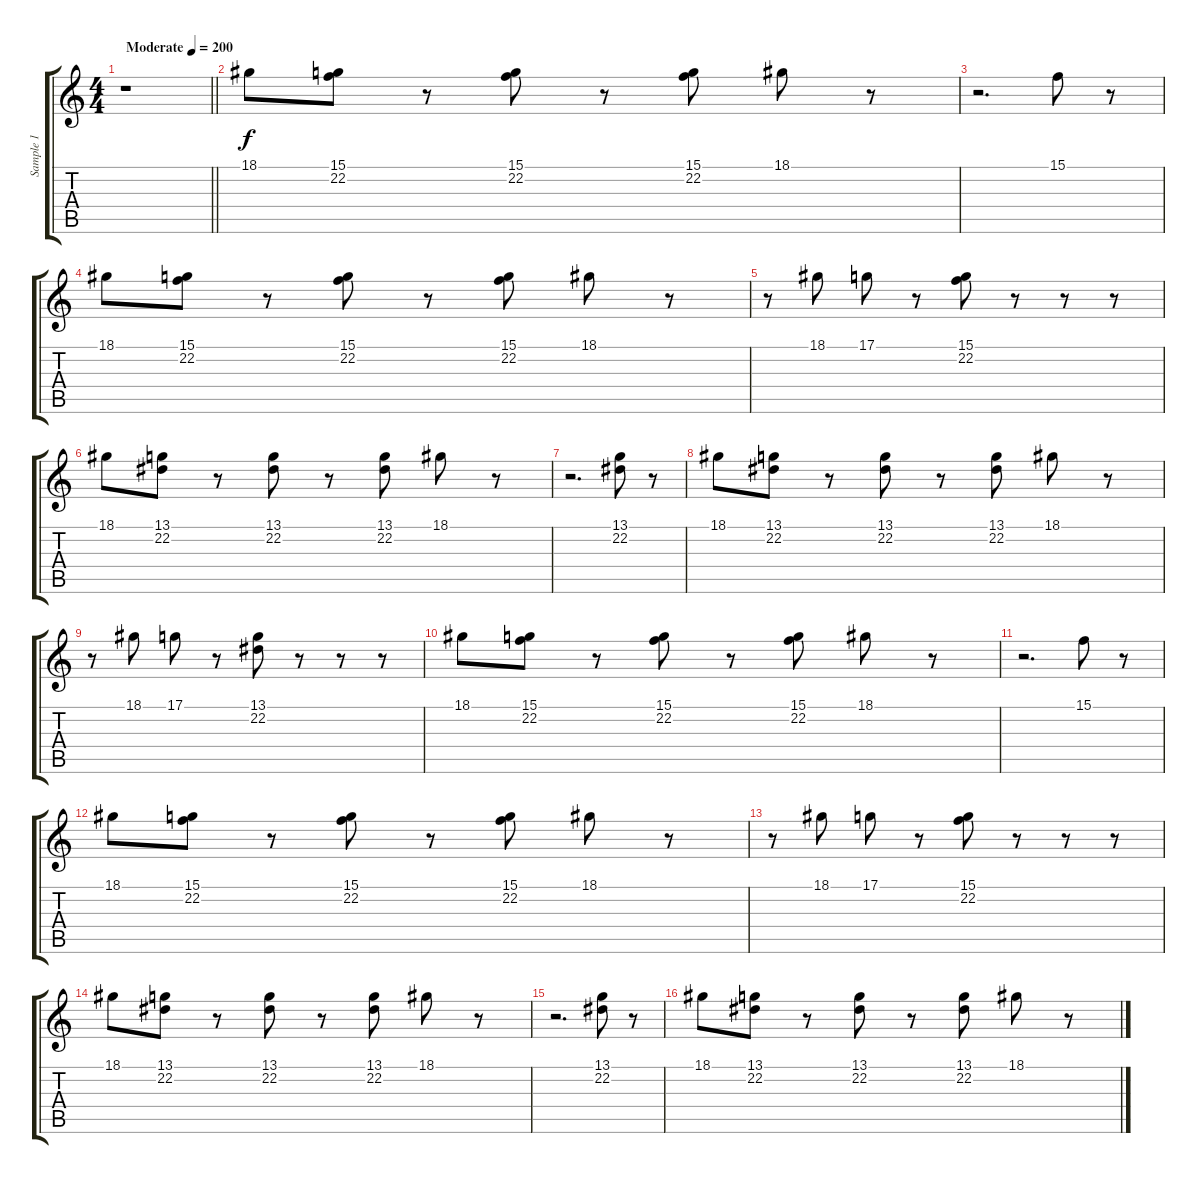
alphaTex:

\track ("Sample 1" "Sample 1") {instrument lead2sawtooth}
\staff {score tabs}
\tuning (D4 A3 F3 C3 G2 C2) {hide}
\ts (4 4)
\tempo (200 "Moderate")
\clef g2
\barLineRight lightlight
\ks c
r.1{dy f instrument lead2sawtooth} |
\section ("" " ")
18.1.8 (15.1 22.2).8 r.8 (15.1 22.2).8 r.8 (15.1 22.2).8 18.1.8 r.8 |
r.2{d} 15.1.8 r.8 |
18.1.8 (15.1 22.2).8 r.8 (15.1 22.2).8 r.8 (15.1 22.2).8 18.1.8 r.8 |
r.8 18.1.8 17.1.8 r.8 (15.1 22.2).8 r.8 r.8 r.8 |
18.1.8 (13.1 22.2).8 r.8 (13.1 22.2).8 r.8 (13.1 22.2).8 18.1.8 r.8 |
r.2{d} (13.1 22.2).8 r.8 |
18.1.8 (13.1 22.2).8 r.8 (13.1 22.2).8 r.8 (13.1 22.2).8 18.1.8 r.8 |
r.8 18.1.8 17.1.8 r.8 (13.1 22.2).8 r.8 r.8 r.8 |
18.1.8 (15.1 22.2).8 r.8 (15.1 22.2).8 r.8 (15.1 22.2).8 18.1.8 r.8 |
r.2{d} 15.1.8 r.8 |
18.1.8 (15.1 22.2).8 r.8 (15.1 22.2).8 r.8 (15.1 22.2).8 18.1.8 r.8 |
r.8 18.1.8 17.1.8 r.8 (15.1 22.2).8 r.8 r.8 r.8 |
18.1.8 (13.1 22.2).8 r.8 (13.1 22.2).8 r.8 (13.1 22.2).8 18.1.8 r.8 |
r.2{d} (13.1 22.2).8 r.8 |
18.1.8 (13.1 22.2).8 r.8 (13.1 22.2).8 r.8 (13.1 22.2).8 18.1.8 r.8
